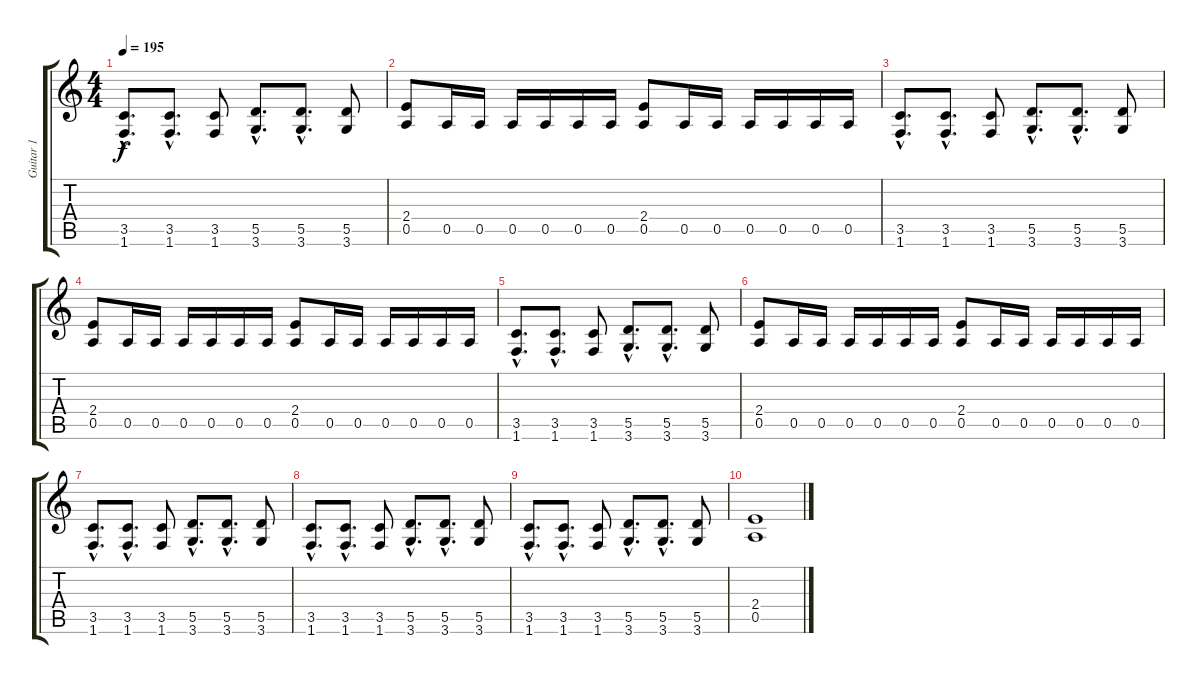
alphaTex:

\track ("Guitar 1" "Guitar 1") {instrument distortionguitar}
\staff {score tabs}
\tuning (E4 B3 G3 D3 A2 E2) {hide}
\ts (4 4)
\tempo 195
\clef g2
\ks c
(3.5{hac} 1.6{hac}).8{d dy f} (3.5{hac} 1.6{hac}).8{d} (3.5 1.6).8 (5.5{hac} 3.6{hac}).8{d} (5.5{hac} 3.6{hac}).8{d} (5.5 3.6).8 |
(2.4 0.5).8 0.5.16 0.5.16 0.5.16 0.5.16 0.5.16 0.5.16 (2.4 0.5).8 0.5.16 0.5.16 0.5.16 0.5.16 0.5.16 0.5.16 |
(3.5{hac} 1.6{hac}).8{d} (3.5{hac} 1.6{hac}).8{d} (3.5 1.6).8 (5.5{hac} 3.6{hac}).8{d} (5.5{hac} 3.6{hac}).8{d} (5.5 3.6).8 |
(2.4 0.5).8 0.5.16 0.5.16 0.5.16 0.5.16 0.5.16 0.5.16 (2.4 0.5).8 0.5.16 0.5.16 0.5.16 0.5.16 0.5.16 0.5.16 |
(3.5{hac} 1.6{hac}).8{d} (3.5{hac} 1.6{hac}).8{d} (3.5 1.6).8 (5.5{hac} 3.6{hac}).8{d} (5.5{hac} 3.6{hac}).8{d} (5.5 3.6).8 |
(2.4 0.5).8 0.5.16 0.5.16 0.5.16 0.5.16 0.5.16 0.5.16 (2.4 0.5).8 0.5.16 0.5.16 0.5.16 0.5.16 0.5.16 0.5.16 |
(3.5{hac} 1.6{hac}).8{d} (3.5{hac} 1.6{hac}).8{d} (3.5 1.6).8 (5.5{hac} 3.6{hac}).8{d} (5.5{hac} 3.6{hac}).8{d} (5.5 3.6).8 |
(3.5{hac} 1.6{hac}).8{d} (3.5{hac} 1.6{hac}).8{d} (3.5 1.6).8 (5.5{hac} 3.6{hac}).8{d} (5.5{hac} 3.6{hac}).8{d} (5.5 3.6).8 |
(3.5{hac} 1.6{hac}).8{d} (3.5{hac} 1.6{hac}).8{d} (3.5 1.6).8 (5.5{hac} 3.6{hac}).8{d} (5.5{hac} 3.6{hac}).8{d} (5.5 3.6).8 |
(2.4 0.5).1
